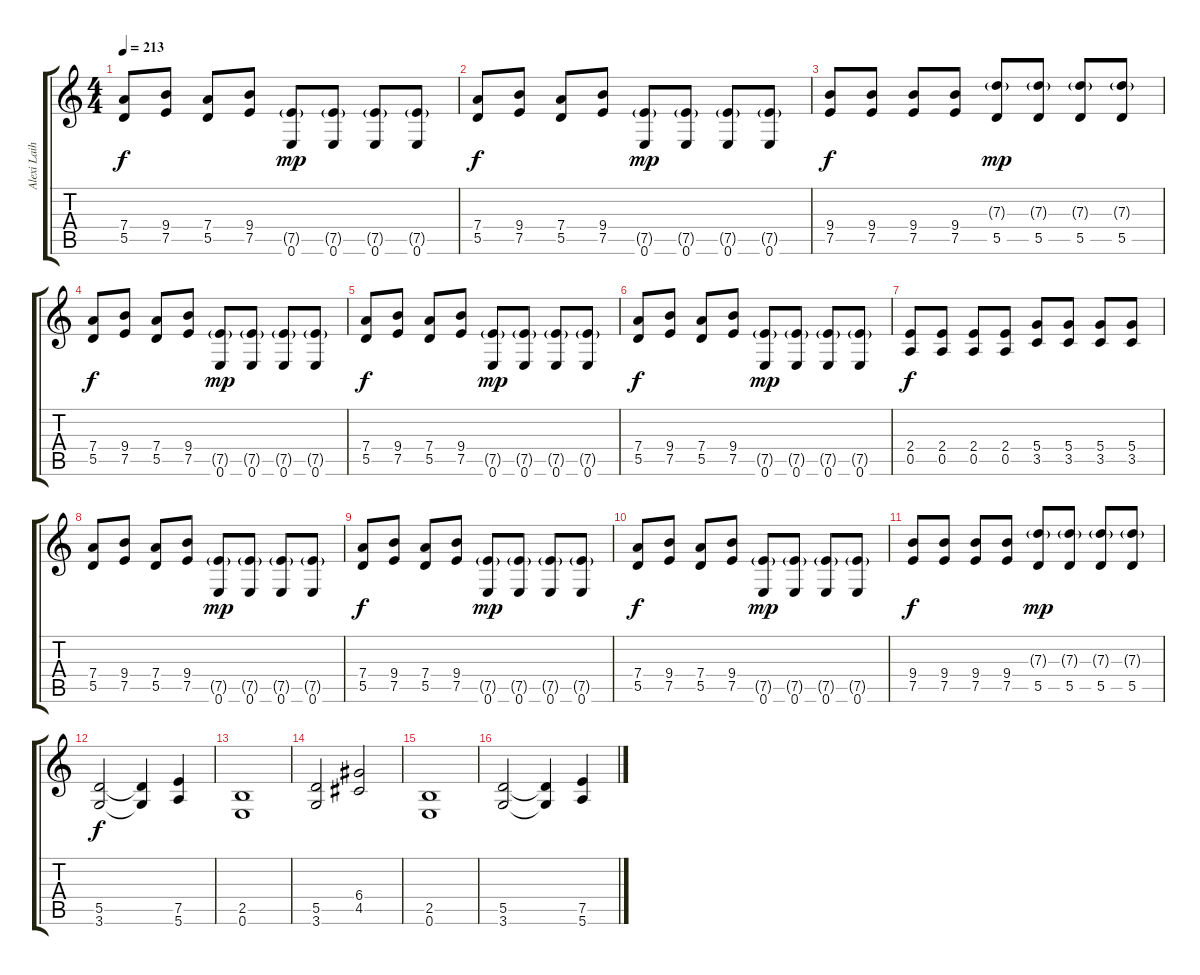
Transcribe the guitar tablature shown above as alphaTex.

\track ("Alexi Laiho" "Alexi Laih") {instrument distortionguitar}
\staff {score tabs}
\tuning (E4 B3 G3 D3 A2 E2) {hide}
\ts (4 4)
\tempo 213
\clef g2
\ks c
(7.4 5.5).8{dy f} (9.4 7.5).8 (7.4 5.5).8 (9.4 7.5).8 (7.5{g} 0.6).8{dy mp} (7.5{g} 0.6).8 (7.5{g} 0.6).8 (7.5{g} 0.6).8 |
(7.4 5.5).8{dy f} (9.4 7.5).8 (7.4 5.5).8 (9.4 7.5).8 (7.5{g} 0.6).8{dy mp} (7.5{g} 0.6).8 (7.5{g} 0.6).8 (7.5{g} 0.6).8 |
(9.4 7.5).8{dy f} (9.4 7.5).8 (9.4 7.5).8 (9.4 7.5).8 (7.3{g} 5.5).8{dy mp} (7.3{g} 5.5).8 (7.3{g} 5.5).8 (7.3{g} 5.5).8 |
(7.4 5.5).8{dy f} (9.4 7.5).8 (7.4 5.5).8 (9.4 7.5).8 (7.5{g} 0.6).8{dy mp} (7.5{g} 0.6).8 (7.5{g} 0.6).8 (7.5{g} 0.6).8 |
(7.4 5.5).8{dy f} (9.4 7.5).8 (7.4 5.5).8 (9.4 7.5).8 (7.5{g} 0.6).8{dy mp} (7.5{g} 0.6).8 (7.5{g} 0.6).8 (7.5{g} 0.6).8 |
(7.4 5.5).8{dy f} (9.4 7.5).8 (7.4 5.5).8 (9.4 7.5).8 (7.5{g} 0.6).8{dy mp} (7.5{g} 0.6).8 (7.5{g} 0.6).8 (7.5{g} 0.6).8 |
(2.4 0.5).8{dy f} (2.4 0.5).8 (2.4 0.5).8 (2.4 0.5).8 (5.4 3.5).8 (5.4 3.5).8 (5.4 3.5).8 (5.4 3.5).8 |
(7.4 5.5).8 (9.4 7.5).8 (7.4 5.5).8 (9.4 7.5).8 (7.5{g} 0.6).8{dy mp} (7.5{g} 0.6).8 (7.5{g} 0.6).8 (7.5{g} 0.6).8 |
(7.4 5.5).8{dy f} (9.4 7.5).8 (7.4 5.5).8 (9.4 7.5).8 (7.5{g} 0.6).8{dy mp} (7.5{g} 0.6).8 (7.5{g} 0.6).8 (7.5{g} 0.6).8 |
(7.4 5.5).8{dy f} (9.4 7.5).8 (7.4 5.5).8 (9.4 7.5).8 (7.5{g} 0.6).8{dy mp} (7.5{g} 0.6).8 (7.5{g} 0.6).8 (7.5{g} 0.6).8 |
(9.4 7.5).8{dy f} (9.4 7.5).8 (9.4 7.5).8 (9.4 7.5).8 (7.3{g} 5.5).8{dy mp} (7.3{g} 5.5).8 (7.3{g} 5.5).8 (7.3{g} 5.5).8 |
(5.5 3.6).2{dy f} (5.5{t} 3.6{t}).4 (7.5 5.6).4 |
(2.5 0.6).1 |
(5.5 3.6).2 (6.4 4.5).2 |
(2.5 0.6).1 |
(5.5 3.6).2 (5.5{t} 3.6{t}).4 (7.5 5.6).4
